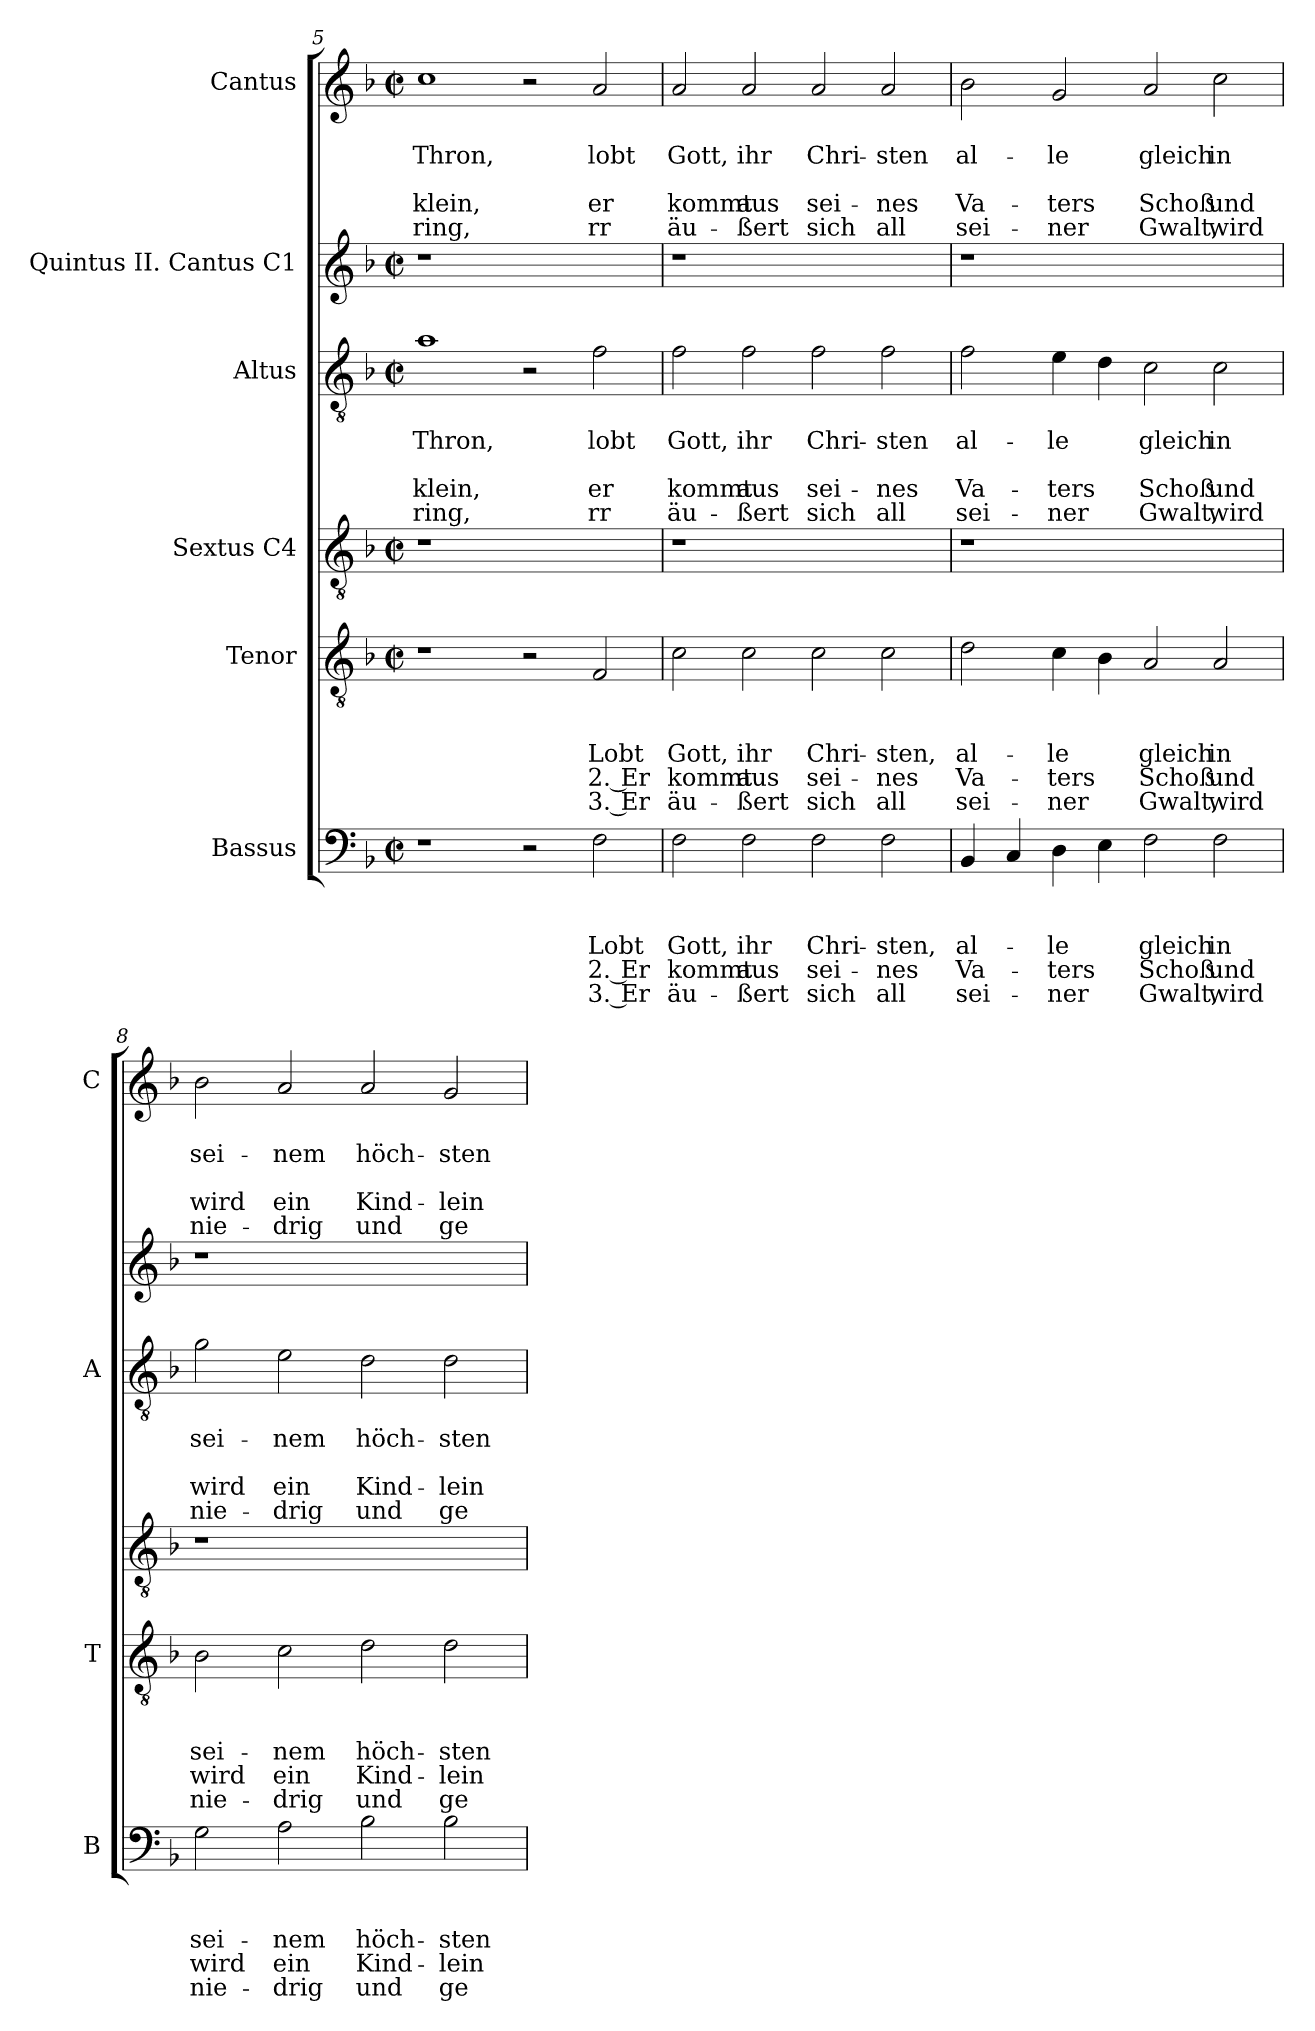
**kern	**text	**text	**text	**text	**text	**kern	**text	**text	**text	**text	**text	**kern	**kern	**text	**text	**text	**text	**text	**kern	**kern	**text	**text	**text	**text	**text
*part6	*part6	*part6	*part6	*part6	*part6	*part5	*part5	*part5	*part5	*part5	*part5	*part4	*part3	*part3	*part3	*part3	*part3	*part3	*part2	*part1	*part1	*part1	*part1	*part1	*part1
*staff6	*staff6	*staff6	*staff6	*staff6	*staff6	*staff5	*staff5	*staff5	*staff5	*staff5	*staff5	*staff4	*staff3	*staff3	*staff3	*staff3	*staff3	*staff3	*staff2	*staff1	*staff1	*staff1	*staff1	*staff1	*staff1
*I"Bassus	*	*	*	*	*	*I"Tenor	*	*	*	*	*	*I"Sextus C4	*I"Altus	*	*	*	*	*	*I"Quintus II. Cantus C1	*I"Cantus	*	*	*	*	*
*I'B	*	*	*	*	*	*I'T	*	*	*	*	*	*	*I'A	*	*	*	*	*	*	*I'C	*	*	*	*	*
*clefF4	*	*	*	*	*	*clefGv2	*	*	*	*	*	*clefGv2	*clefGv2	*	*	*	*	*	*clefG2	*clefG2	*	*	*	*	*
*k[b-]	*	*	*	*	*	*k[b-]	*	*	*	*	*	*k[b-]	*k[b-]	*	*	*	*	*	*k[b-]	*k[b-]	*	*	*	*	*
*F:	*	*	*	*	*	*F:	*	*	*	*	*	*F:	*F:	*	*	*	*	*	*F:	*F:	*	*	*	*	*
*M2/2	*	*	*	*	*	*M2/2	*	*	*	*	*	*M2/2	*M2/2	*	*	*	*	*	*M2/2	*M2/2	*	*	*	*	*
*met(c|)	*	*	*	*	*	*met(c|)	*	*	*	*	*	*met(c|)	*met(c|)	*	*	*	*	*	*met(c|)	*met(c|)	*	*	*	*	*
=5	=5	=5	=5	=5	=5	=5	=5	=5	=5	=5	=5	=5	=5	=5	=5	=5	=5	=5	=5	=5	=5	=5	=5	=5	=5
!	!	!	!	!	!	!	!	!	!	!	!	!	!	!	!LO:LY:b	!	!LO:LY:b	!LO:LY:b	!	!	!	!LO:LY:b	!	!LO:LY:b	!LO:LY:b
1r	.	.	.	.	.	1r	.	.	.	.	.	1r	1a	.	Thron,	.	klein,	-ring,	1r	1cc	.	Thron,	.	klein,	-ring,
2r	.	.	.	.	.	2r	.	.	.	.	.	1ryy	2r	.	.	.	.	.	1ryy	2r	.	.	.	.	.
!	!	!	!LO:LY:b	!LO:LY:b	!LO:LY:b	!	!	!	!LO:LY:b	!LO:LY:b	!LO:LY:b	!	!	!	!LO:LY:b	!	!LO:LY:b	!LO:LY:b	!	!	!	!LO:LY:b	!	!LO:LY:b	!LO:LY:b
2F\	.	.	Lobt	2. Er	3. Er	2F/	.	.	Lobt	2. Er	3. Er	.	2f\	.	lobt	.	er	rr	.	2a/	.	lobt	.	er	rr
!!LO:LB:g=z
=6	=6	=6	=6	=6	=6	=6	=6	=6	=6	=6	=6	=6	=6	=6	=6	=6	=6	=6	=6	=6	=6	=6	=6	=6	=6
!	!	!	!LO:LY:b	!LO:LY:b	!LO:LY:b	!	!	!	!LO:LY:b	!LO:LY:b	!LO:LY:b	!	!	!	!LO:LY:b	!	!LO:LY:b	!LO:LY:b	!	!	!	!LO:LY:b	!	!LO:LY:b	!LO:LY:b
2F\	.	.	Gott,	kommt	äu-	2c\	.	.	Gott,	kommt	äu-	1r	2f\	.	Gott,	.	kommt	äu-	1r	2a/	.	Gott,	.	kommt	äu-
!	!	!	!LO:LY:b	!LO:LY:b	!LO:LY:b	!	!	!	!LO:LY:b	!LO:LY:b	!LO:LY:b	!	!	!	!LO:LY:b	!	!LO:LY:b	!LO:LY:b	!	!	!	!LO:LY:b	!	!LO:LY:b	!LO:LY:b
2F\	.	.	ihr	aus	-ßert	2c\	.	.	ihr	aus	-ßert	.	2f\	.	ihr	.	aus	-ßert	.	2a/	.	ihr	.	aus	-ßert
!	!	!	!LO:LY:b	!LO:LY:b	!LO:LY:b	!	!	!	!LO:LY:b	!LO:LY:b	!LO:LY:b	!	!	!	!LO:LY:b	!	!LO:LY:b	!LO:LY:b	!	!	!	!LO:LY:b	!	!LO:LY:b	!LO:LY:b
2F\	.	.	Chri-	sei-	sich	2c\	.	.	Chri-	sei-	sich	1ryy	2f\	.	Chri-	.	sei-	sich	1ryy	2a/	.	Chri-	.	sei-	sich
!	!	!	!LO:LY:b	!LO:LY:b	!LO:LY:b	!	!	!	!LO:LY:b	!LO:LY:b	!LO:LY:b	!	!	!	!LO:LY:b	!	!LO:LY:b	!LO:LY:b	!	!	!	!LO:LY:b	!	!LO:LY:b	!LO:LY:b
2F\	.	.	-sten,	-nes	all	2c\	.	.	-sten,	-nes	all	.	2f\	.	-sten	.	-nes	all	.	2a/	.	-sten	.	-nes	all
=7	=7	=7	=7	=7	=7	=7	=7	=7	=7	=7	=7	=7	=7	=7	=7	=7	=7	=7	=7	=7	=7	=7	=7	=7	=7
!	!	!	!LO:LY:b	!LO:LY:b	!LO:LY:b	!	!	!	!LO:LY:b	!LO:LY:b	!LO:LY:b	!	!	!	!LO:LY:b	!	!LO:LY:b	!LO:LY:b	!	!	!	!LO:LY:b	!	!LO:LY:b	!LO:LY:b
4BB-/	.	.	al-	Va-	sei-	2d\	.	.	al-	Va-	sei-	1r	2f\	.	al-	.	Va-	sei-	1r	2b-\	.	al-	.	Va-	sei-
4C/	.	.	.	.	.	.	.	.	.	.	.	.	.	.	.	.	.	.	.	.	.	.	.	.	.
!	!	!	!LO:LY:b	!LO:LY:b	!LO:LY:b	!	!	!	!LO:LY:b	!LO:LY:b	!LO:LY:b	!	!	!	!LO:LY:b	!	!LO:LY:b	!LO:LY:b	!	!	!	!LO:LY:b	!	!LO:LY:b	!LO:LY:b
4D\	.	.	-le	-ters	-ner	4c\	.	.	-le	-ters	-ner	.	4e\	.	-le	.	-ters	-ner	.	2g/	.	-le	.	-ters	-ner
4E\	.	.	.	.	.	4B-\	.	.	.	.	.	.	4d\	.	.	.	.	.	.	.	.	.	.	.	.
!	!	!	!LO:LY:b	!LO:LY:b	!LO:LY:b	!	!	!	!LO:LY:b	!LO:LY:b	!LO:LY:b	!	!	!	!LO:LY:b	!	!LO:LY:b	!LO:LY:b	!	!	!	!LO:LY:b	!	!LO:LY:b	!LO:LY:b
2F\	.	.	gleich	Schoß	Gwalt,	2A/	.	.	gleich	Schoß	Gwalt,	1ryy	2c\	.	gleich	.	Schoß	Gwalt,	1ryy	2a/	.	gleich	.	Schoß	Gwalt,
!	!	!	!LO:LY:b	!LO:LY:b	!LO:LY:b	!	!	!	!LO:LY:b	!LO:LY:b	!LO:LY:b	!	!	!	!LO:LY:b	!	!LO:LY:b	!LO:LY:b	!	!	!	!LO:LY:b	!	!LO:LY:b	!LO:LY:b
2F\	.	.	in	und	wird	2A/	.	.	in	und	wird	.	2c\	.	in	.	und	wird	.	2cc\	.	in	.	und	wird
=8	=8	=8	=8	=8	=8	=8	=8	=8	=8	=8	=8	=8	=8	=8	=8	=8	=8	=8	=8	=8	=8	=8	=8	=8	=8
!	!	!	!LO:LY:b	!LO:LY:b	!LO:LY:b	!	!	!	!LO:LY:b	!LO:LY:b	!LO:LY:b	!	!	!	!LO:LY:b	!	!LO:LY:b	!LO:LY:b	!	!	!	!LO:LY:b	!	!LO:LY:b	!LO:LY:b
2G\	.	.	sei-	wird	nie-	2B-\	.	.	sei-	wird	nie-	1r	2g\	.	sei-	.	wird	nie-	1r	2b-\	.	sei-	.	wird	nie-
!	!	!	!LO:LY:b	!LO:LY:b	!LO:LY:b	!	!	!	!LO:LY:b	!LO:LY:b	!LO:LY:b	!	!	!	!LO:LY:b	!	!LO:LY:b	!LO:LY:b	!	!	!	!LO:LY:b	!	!LO:LY:b	!LO:LY:b
2A\	.	.	-nem	ein	-drig	2c\	.	.	-nem	ein	-drig	.	2e\	.	-nem	.	ein	-drig	.	2a/	.	-nem	.	ein	-drig
!	!	!	!LO:LY:b	!LO:LY:b	!LO:LY:b	!	!	!	!LO:LY:b	!LO:LY:b	!LO:LY:b	!	!	!	!LO:LY:b	!	!LO:LY:b	!LO:LY:b	!	!	!	!LO:LY:b	!	!LO:LY:b	!LO:LY:b
2B-\	.	.	höch-	Kind-	und	2d\	.	.	höch-	Kind-	und	1ryy	2d\	.	höch-	.	Kind-	und	1ryy	2a/	.	höch-	.	Kind-	und
!	!	!	!LO:LY:b	!LO:LY:b	!LO:LY:b	!	!	!	!LO:LY:b	!LO:LY:b	!LO:LY:b	!	!	!	!LO:LY:b	!	!LO:LY:b	!LO:LY:b	!	!	!	!LO:LY:b	!	!LO:LY:b	!LO:LY:b
2B-\	.	.	-sten	-lein	ge-	2d\	.	.	-sten	-lein	ge-	.	2d\	.	-sten	.	-lein	ge-	.	2g/	.	-sten	.	-lein	ge-
=	=	=	=	=	=	=	=	=	=	=	=	=	=	=	=	=	=	=	=	=	=	=	=	=	=
*-	*-	*-	*-	*-	*-	*-	*-	*-	*-	*-	*-	*-	*-	*-	*-	*-	*-	*-	*-	*-	*-	*-	*-	*-	*-
